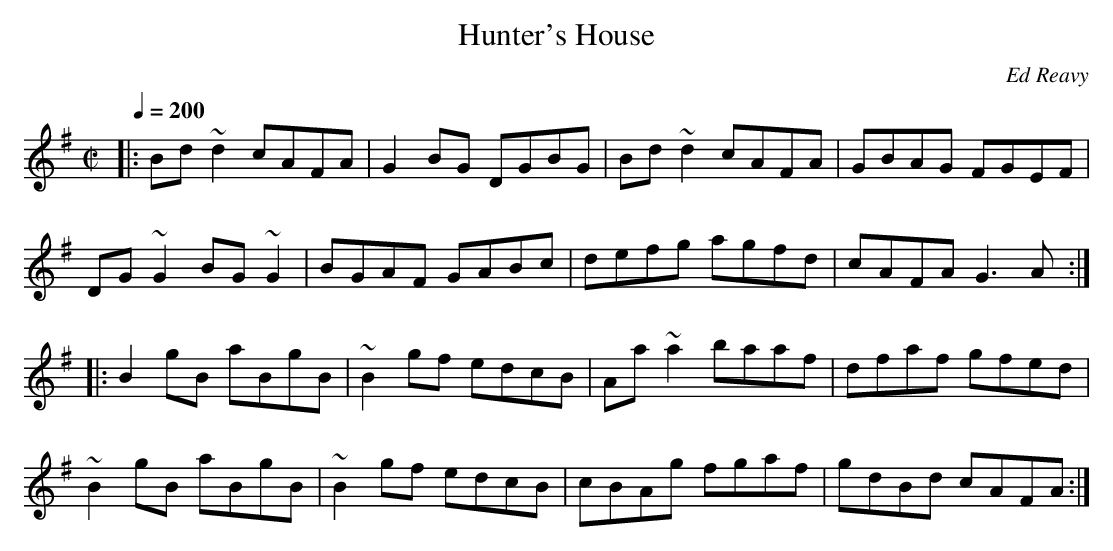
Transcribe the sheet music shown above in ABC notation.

X:1
T:Hunter's House
C:Ed Reavy
M:C|
L:1/8
Q:1/4=200
K:G
|:Bd~d2 cAFA|G2BG DGBG|Bd~d2 cAFA|GBAG FGEF|
DG~G2 BG~G2|BGAF GABc|defg agfd|cAFA G3A:|
|:B2gB aBgB|~B2gf edcB|Aa~a2 baaf|dfaf gfed|
~B2gB aBgB|~B2gf edcB|cBAg fgaf|gdBd cAFA:|
